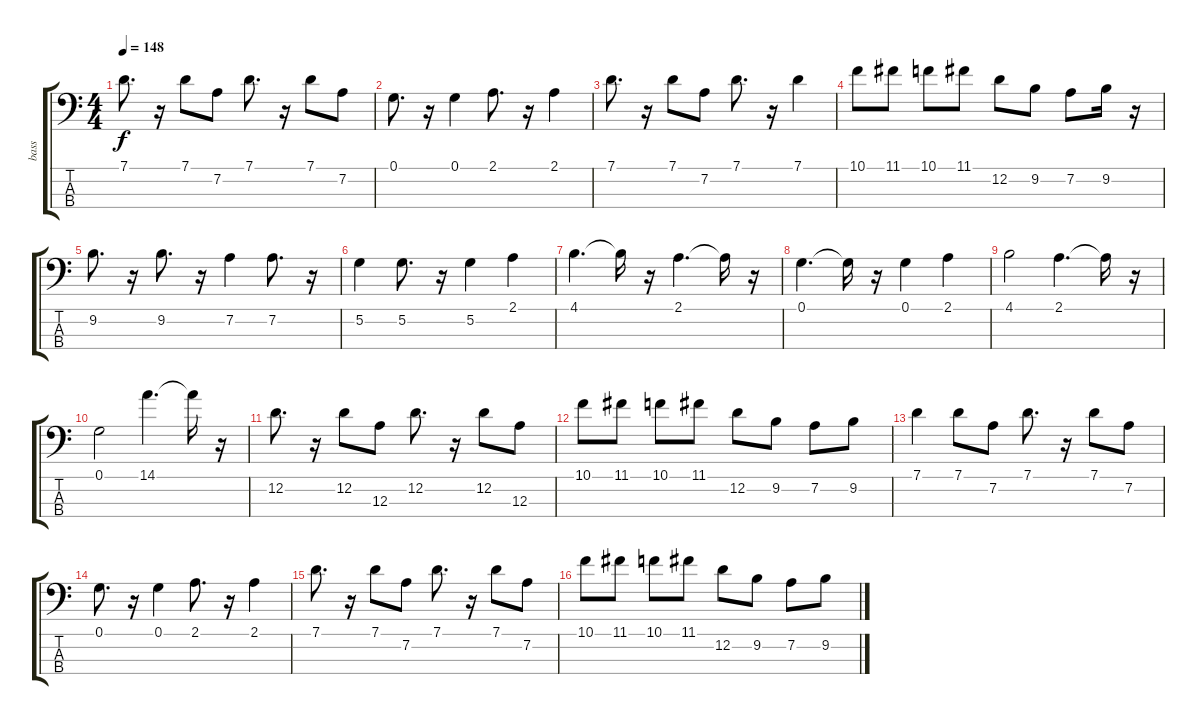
\track ("bass" "bass") {instrument electricbassfinger}
\staff {score tabs}
\tuning (G2 D2 A1 E1) {hide}
\ts (4 4)
\tempo 148
\clef f4
\ks c
7.1.8{d dy f} r.16 7.1.8 7.2.8 7.1.8{d} r.16 7.1.8 7.2.8 |
0.1.8{d} r.16 0.1.4 2.1.8{d} r.16 2.1.4 |
7.1.8{d} r.16 7.1.8 7.2.8 7.1.8{d} r.16 7.1.4 |
10.1.8 11.1.8 10.1.8 11.1.8 12.2.8 9.2.8 7.2.8 9.2.16 r.16 |
9.2.8{d} r.16 9.2.8{d} r.16 7.2.4 7.2.8{d} r.16 |
5.2.4 5.2.8{d} r.16 5.2.4 2.1.4 |
4.1.4{d} 4.1{t}.16 r.16 2.1.4{d} 2.1{t}.16 r.16 |
0.1.4{d} 0.1{t}.16 r.16 0.1.4 2.1.4 |
4.1.2 2.1.4{d} 2.1{t}.16 r.16 |
0.1.2 14.1.4{d} 14.1{t}.16 r.16 |
12.2.8{d} r.16 12.2.8 12.3.8 12.2.8{d} r.16 12.2.8 12.3.8 |
10.1.8 11.1.8 10.1.8 11.1.8 12.2.8 9.2.8 7.2.8 9.2.8 |
7.1.4 7.1.8 7.2.8 7.1.8{d} r.16 7.1.8 7.2.8 |
0.1.8{d} r.16 0.1.4 2.1.8{d} r.16 2.1.4 |
7.1.8{d} r.16 7.1.8 7.2.8 7.1.8{d} r.16 7.1.8 7.2.8 |
10.1.8 11.1.8 10.1.8 11.1.8 12.2.8 9.2.8 7.2.8 9.2.8
